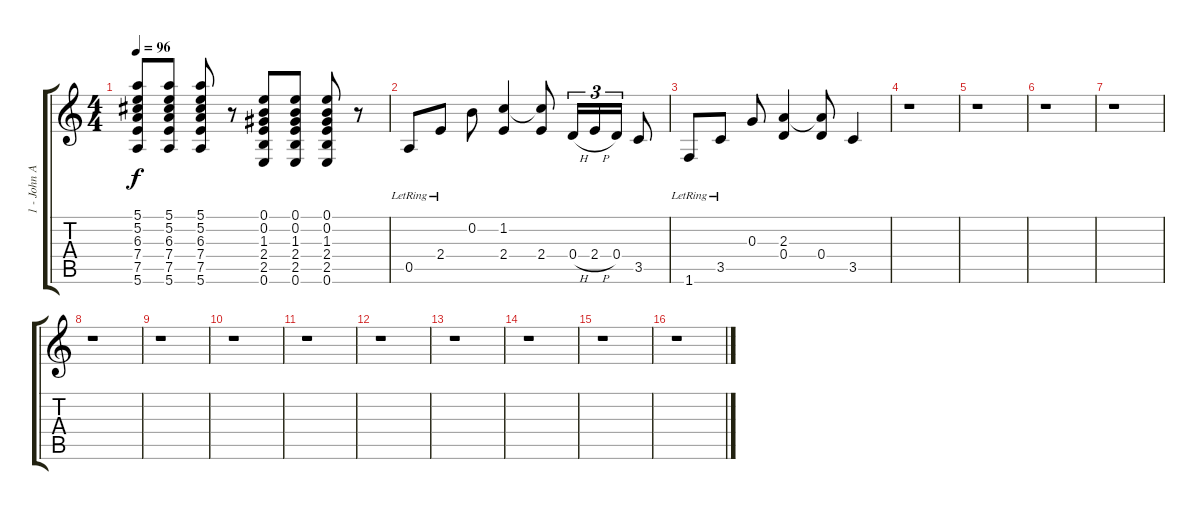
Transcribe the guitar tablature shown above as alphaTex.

\track ("1 - John Acoustic Dubbed" "1 - John A") {instrument acousticguitarsteel}
\staff {score tabs}
\tuning (E4 B3 G3 D3 A2 E2) {hide}
\ts (4 4)
\tempo 96
\clef g2
\ks c
(5.1 5.2 6.3 7.4 7.5 5.6).8{dy f} (5.1 5.2 6.3 7.4 7.5 5.6).8 (5.1 5.2 6.3 7.4 7.5 5.6).8 r.8 (0.1 0.2 1.3 2.4 2.5 0.6).8 (0.1 0.2 1.3 2.4 2.5 0.6).8 (0.1 0.2 1.3 2.4 2.5 0.6).8 r.8 |
0.5{lr}.8 2.4{lr}.8 0.2.8 (1.2 2.4).4 (1.2{t} 2.4).8 0.4{h}.16{tu (3 2)} 2.4{h}.16{tu (3 2)} 0.4.16{tu (3 2)} 3.5.8 |
1.6{lr}.8 3.5{lr}.8 0.3.8 (2.3 0.4).4 (2.3{t} 0.4).8 3.5.4 |
r.1 |
r.1 |
r.1 |
r.1 |
r.1 |
r.1 |
r.1 |
r.1 |
r.1 |
r.1 |
r.1 |
r.1 |
r.1
